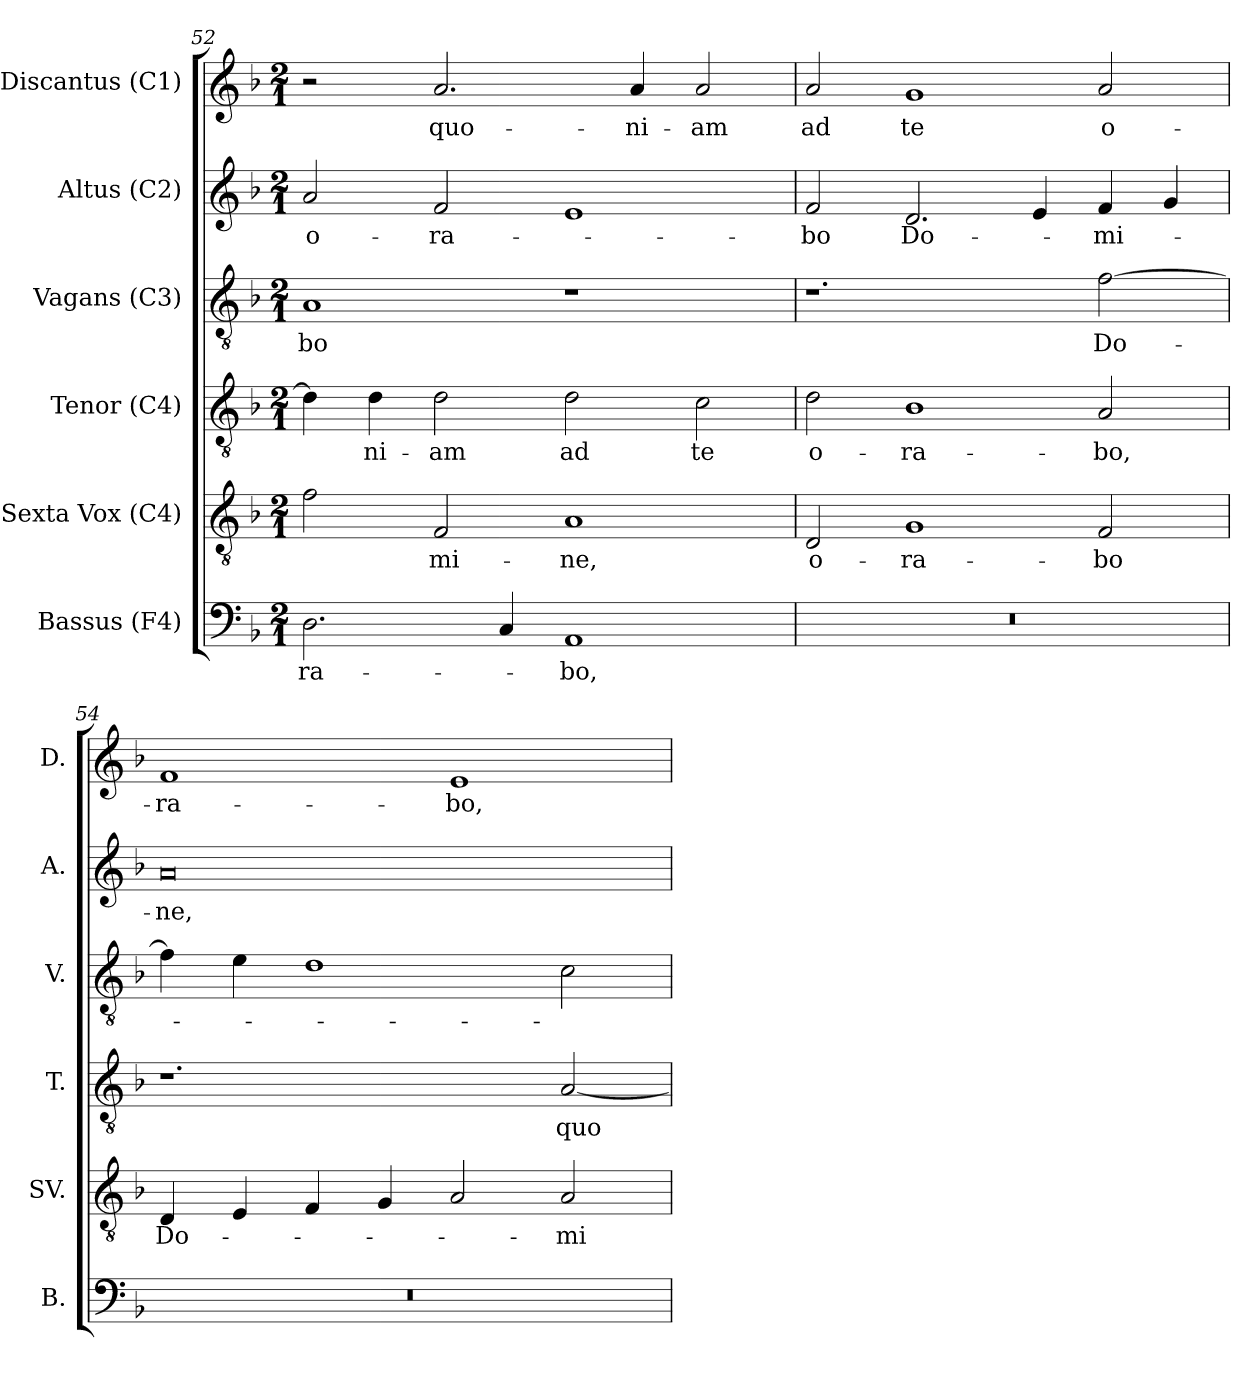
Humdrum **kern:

**kern	**text	**kern	**text	**kern	**text	**kern	**text	**kern	**text	**kern	**text
*part6	*part6	*part5	*part5	*part4	*part4	*part3	*part3	*part2	*part2	*part1	*part1
*staff6	*staff6	*staff5	*staff5	*staff4	*staff4	*staff3	*staff3	*staff2	*staff2	*staff1	*staff1
*I"Bassus (F4)	*	*I"Sexta Vox (C4)	*	*I"Tenor (C4)	*	*I"Vagans (C3)	*	*I"Altus (C2)	*	*I"Discantus (C1)	*
*I'B.	*	*I'SV.	*	*I'T.	*	*I'V.	*	*I'A.	*	*I'D.	*
*clefF4	*	*clefGv2	*	*clefGv2	*	*clefGv2	*	*clefG2	*	*clefG2	*
*	*	*	*	*	*	*ITrd7c12	*	*ITrd7c12	*	*	*
*k[b-]	*	*k[b-]	*	*k[b-]	*	*k[b-]	*	*k[b-]	*	*k[b-]	*
*F:	*	*F:	*	*F:	*	*F:	*	*F:	*	*F:	*
*M2/1	*	*M2/1	*	*M2/1	*	*M2/1	*	*M2/1	*	*M2/1	*
=52	=52	=52	=52	=52	=52	=52	=52	=52	=52	=52	=52
!	!LO:LY:b:color=#000000	!	!	!	!	!	!	!	!	!	!
!	!	!	!	!	!	!	!LO:LY:b:color=#000000	!	!	!	!
!	!	!	!	!	!	!	!	!	!LO:LY:b:color=#000000	!	!
2.Di\	-ra-	2fi\	.	4di\]	.	1AAi	-bo	2Ai/	o-	2r	.
!	!	!	!	!	!LO:LY:b:color=#000000	!	!	!	!	!	!
.	.	.	.	4di\	-ni-	.	.	.	.	.	.
!	!	!	!LO:LY:b:color=#000000	!	!	!	!	!	!	!	!
!	!	!	!	!	!LO:LY:b:color=#000000	!	!	!	!	!	!
!	!	!	!	!	!	!	!	!	!LO:LY:b:color=#000000	!	!
!	!	!	!	!	!	!	!	!	!	!	!LO:LY:b:color=#000000
.	.	2Fi/	-mi-	2di\	-am	.	.	2Fi/	-ra-	2.ai/	quo-
4Ci/	.	.	.	.	.	.	.	.	.	.	.
!	!LO:LY:b:color=#000000	!	!	!	!	!	!	!	!	!	!
!	!	!	!LO:LY:b:color=#000000	!	!	!	!	!	!	!	!
!	!	!	!	!	!LO:LY:b:color=#000000	!	!	!	!	!	!
1AAi	-bo,	1Ai	-ne,	2di\	ad	1r	.	1Ei	.	.	.
!	!	!	!	!	!	!	!	!	!	!	!LO:LY:b:color=#000000
.	.	.	.	.	.	.	.	.	.	4ai/	-ni-
!	!	!	!	!	!LO:LY:b:color=#000000	!	!	!	!	!	!
!	!	!	!	!	!	!	!	!	!	!	!LO:LY:b:color=#000000
.	.	.	.	2ci\	te	.	.	.	.	2ai/	-am
=53	=53	=53	=53	=53	=53	=53	=53	=53	=53	=53	=53
!LO:N:vis=1	!	!	!	!	!	!	!	!	!	!	!
!	!	!	!LO:LY:b:color=#000000	!	!	!	!	!	!	!	!
!	!	!	!	!	!LO:LY:b:color=#000000	!	!	!	!	!	!
!	!	!	!	!	!	!	!	!	!LO:LY:b:color=#000000	!	!
!	!	!	!	!	!	!	!	!	!	!	!LO:LY:b:color=#000000
0r	.	2Di/	o-	2di\	o-	1.r	.	2Fi/	-bo	2ai/	ad
!	!	!	!LO:LY:b:color=#000000	!	!	!	!	!	!	!	!
!	!	!	!	!	!LO:LY:b:color=#000000	!	!	!	!	!	!
!	!	!	!	!	!	!	!	!	!LO:LY:b:color=#000000	!	!
!	!	!	!	!	!	!	!	!	!	!	!LO:LY:b:color=#000000
.	.	1Gi	-ra-	1B-i	-ra-	.	.	2.Di/	Do-	1gi	te
.	.	.	.	.	.	.	.	4Ei/	.	.	.
!	!	!	!LO:LY:b:color=#000000	!	!	!	!	!	!	!	!
!	!	!	!	!	!LO:LY:b:color=#000000	!	!	!	!	!	!
!	!	!	!	!	!	!	!LO:LY:b:color=#000000	!	!	!	!
!	!	!	!	!	!	!	!	!	!LO:LY:b:color=#000000	!	!
!	!	!	!	!	!	!	!	!	!	!	!LO:LY:b:color=#000000
.	.	2Fi/	-bo	2Ai/	-bo,	[2Fi\	Do-	4Fi/	-mi-	2ai/	o-
.	.	.	.	.	.	.	.	4Gi/	.	.	.
=54	=54	=54	=54	=54	=54	=54	=54	=54	=54	=54	=54
!LO:N:vis=1	!	!	!	!	!	!	!	!	!	!	!
!	!	!	!LO:LY:b:color=#000000	!	!	!	!	!	!	!	!
!	!	!	!	!	!	!	!	!	!LO:LY:b:color=#000000	!	!
!	!	!	!	!	!	!	!	!	!	!	!LO:LY:b:color=#000000
0r	.	4Di/	Do-	1.r	.	4Fi\]	.	0Ai	-ne,	1fi	-ra-
.	.	4Ei/	.	.	.	4Ei\	.	.	.	.	.
.	.	4Fi/	.	.	.	1Di	.	.	.	.	.
.	.	4Gi/	.	.	.	.	.	.	.	.	.
!	!	!	!	!	!	!	!	!	!	!	!LO:LY:b:color=#000000
.	.	2Ai/	.	.	.	.	.	.	.	1ei	-bo,
!	!	!	!LO:LY:b:color=#000000	!	!	!	!	!	!	!	!
!	!	!	!	!	!LO:LY:b:color=#000000	!	!	!	!	!	!
.	.	2Ai/	-mi-	[2Ai/	quo-	2Ci\	.	.	.	.	.
=	=	=	=	=	=	=	=	=	=	=	=
*-	*-	*-	*-	*-	*-	*-	*-	*-	*-	*-	*-
